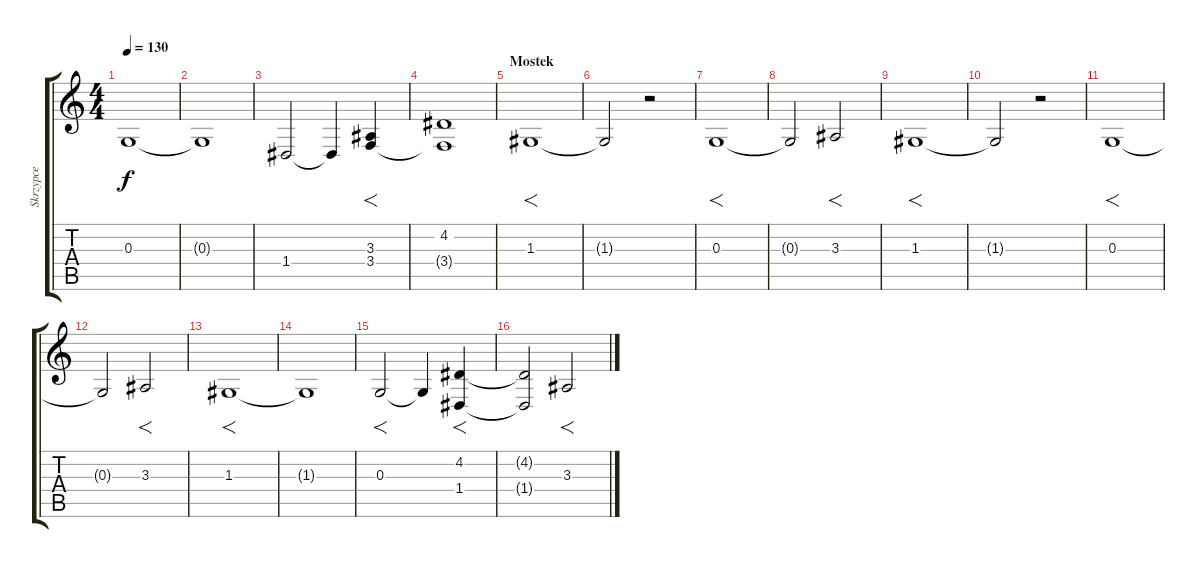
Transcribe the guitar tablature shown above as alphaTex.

\track ("Skrzypce" "Skrzypce") {instrument stringensemble1}
\staff {score tabs}
\tuning (E4 B3 G3 D3 A2 E2) {hide}
\ts (4 4)
\tempo 130
\clef g2
\ks c
0.3{t}.1{dy f} |
0.3{t}.1 |
1.4.2 1.4{t}.4 (3.3 3.4).4{f} |
(4.2 3.4{t}).1 |
\section ("" "Mostek")
1.3.1{f} |
1.3{t}.2 r.2 |
0.3.1{f} |
0.3{t}.2 3.3.2{f} |
1.3.1{f} |
1.3{t}.2 r.2 |
0.3.1{f} |
0.3{t}.2 3.3.2{f} |
1.3.1{f} |
1.3{t}.1 |
0.3.2{f} 0.3{t}.4 (4.2 1.4).4{f} |
(4.2{t} 1.4{t}).2 3.3.2{f}
